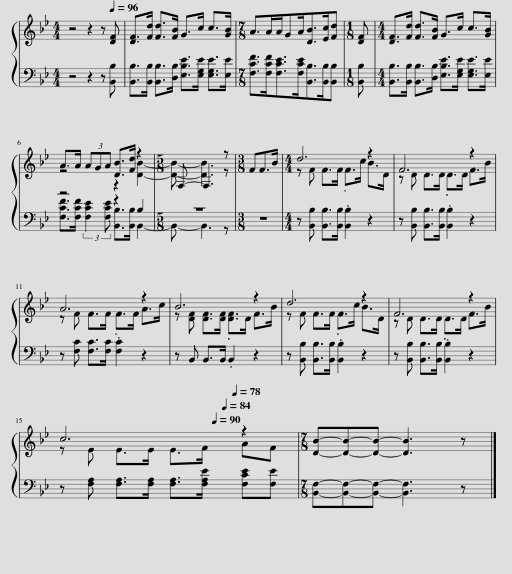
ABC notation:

X:1
%%score { ( 1 3 ) | ( 2 4 ) }
L:1/8
M:4/4
I:linebreak $
K:Bb
V:1 treble
V:3 treble
V:2 bass
V:4 bass
V:1
 z4 z2 z[Q:1/4=96] [DF] | [DF]>[Fd] [Fd]>[FB] G>c c>[GB] |[M:7/8] A>AA/GA<[DB][Ec]/[Fd] |[M:1/8] [DF] |[M:4/4] [DF]>[Fd] [Fd]>[FB] G>c c>[GB] |$ %5
 A>A (3AGA [DB]>[Fd] z2 |[M:5/8] F,- F,3 z |[M:3/8] FF>B |[M:4/4] d6 z2 | F6 z2 |$ %10
 A6 z2 | B6 z2 | d6 z2 | F6 z2 |$ c6 z2[Q:1/4=90][Q:1/4=84][Q:1/4=78] | %15
[M:7/8] [DB]-[DB]-[DB]- [DB]3 z |] %16
V:2
 z4 z2 z [B,,B,] | [B,,B,]>[B,,B,] [B,,B,]>[D,B,] [E,B,E]>[E,G,E] [E,G,E]>[E,E] |[M:7/8] [F,CF]>[F,CF][F,CE]>[F,CE][B,,B,]>[B,,B,][B,,B,] |[M:1/8] [B,,B,] |[M:4/4] [B,,B,]>[B,,B,] [B,,B,]>[D,B,] [E,B,E]>[E,G,E] [E,G,E]>[E,E] |$ %5
 z4 z2 B,2 |[M:5/8] z5 |[M:3/8] z3 |[M:4/4] z [B,,B,] [B,,B,]>[B,,B,] .[B,,B,]2 z2 | z [B,,B,] [B,,B,]>[B,,B,] .[B,,B,]2 z2 |$ %10
 z [F,C] [F,C]>[F,C] .[F,C]2 z2 | z B,, B,,>B,, .B,,2 z2 | z [B,,B,] [B,,B,]>[B,,B,] .[B,,B,]2 z2 | z [B,,B,] [B,,B,]>[B,,B,] .[B,,B,]2 z2 |$ z [F,A,] [F,A,]>[F,A,] [F,A,]>[F,A,E] [F,CE][F,E] | %15
[M:7/8] [B,,F,]-[B,,F,]-[B,,F,]- [B,,F,]3 z |] %16
V:3
 x8 | x8 |[M:7/8] x7 |[M:1/8] x |[M:4/4] x8 |$ %5
 z4 z2 [DB]2- |[M:5/8] [DB]- [DB]3 z |[M:3/8] x3 |[M:4/4] z F F>F .F>c B>D | z D D>D .D>D F>B |$ %10
 z F F>F .F>F A>c | z [DF] [DF]>[DF] .[DF]>D F>B | z F F>F .F>c B>D | z D D>D .D>D F>B |$ z E E>E E>F AF | %15
[M:7/8] x7 |] %16
V:4
 x8 | x8 |[M:7/8] x7 |[M:1/8] x |[M:4/4] x8 |$ %5
 [F,CF]>[F,CF] (3:2:2[F,CE]2 [F,CE] [B,,B,]>[B,,B,] B,,2- |[M:5/8] B,,- B,,3 z |[M:3/8] x3 |[M:4/4] x8 | x8 |$ %10
 x8 | x8 | x8 | x8 |$ x8 | %15
[M:7/8] x7 |] %16
